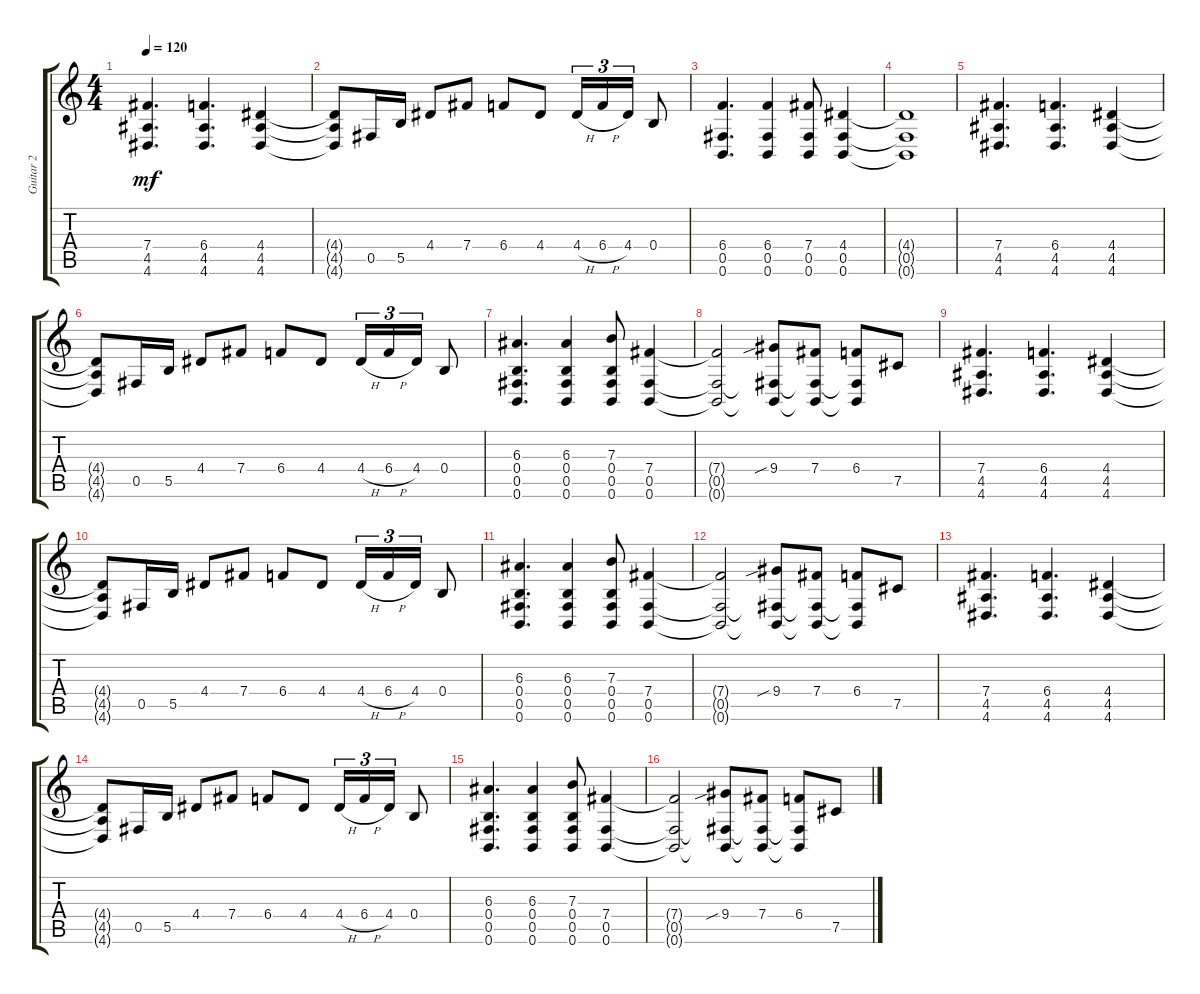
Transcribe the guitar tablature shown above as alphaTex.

\track ("Guitar 2" "Guitar 2") {instrument distortionguitar}
\staff {score tabs}
\tuning (Db4 Ab3 E3 B2 Gb2 B1) {hide}
\ts (4 4)
\tempo 120
\clef g2
\ks c
(7.4 4.5 4.6).4{d dy mf} (6.4 4.5 4.6).4{d} (4.4 4.5 4.6).4 |
(4.4{t} 4.5{t} 4.6{t}).8 0.5.16 5.5.16 4.4.8 7.4.8 6.4.8 4.4.8 4.4{h}.16{tu (3 2)} 6.4{h}.16{tu (3 2)} 4.4.16{tu (3 2)} 0.4.8 |
(6.4 0.5 0.6).4{d} (6.4 0.5 0.6).4 (7.4 0.5 0.6).8 (4.4 0.5 0.6).4 |
(4.4{t} 0.5{t} 0.6{t}).1 |
(7.4 4.5 4.6).4{d} (6.4 4.5 4.6).4{d} (4.4 4.5 4.6).4 |
(4.4{t} 4.5{t} 4.6{t}).8 0.5.16 5.5.16 4.4.8 7.4.8 6.4.8 4.4.8 4.4{h}.16{tu (3 2)} 6.4{h}.16{tu (3 2)} 4.4.16{tu (3 2)} 0.4.8 |
(6.3 0.4 0.5 0.6).4{d} (6.3 0.4 0.5 0.6).4 (7.3 0.4 0.5 0.6).8 (7.4 0.5 0.6).4 |
(7.4{t} 0.5{t} 0.6{t}).2 (9.4{sib} 0.5{t} 0.6{t}).8 (7.4 0.5{t} 0.6{t}).8 (6.4 0.5{t} 0.6{t}).8 7.5.8 |
(7.4 4.5 4.6).4{d} (6.4 4.5 4.6).4{d} (4.4 4.5 4.6).4 |
(4.4{t} 4.5{t} 4.6{t}).8 0.5.16 5.5.16 4.4.8 7.4.8 6.4.8 4.4.8 4.4{h}.16{tu (3 2)} 6.4{h}.16{tu (3 2)} 4.4.16{tu (3 2)} 0.4.8 |
(6.3 0.4 0.5 0.6).4{d} (6.3 0.4 0.5 0.6).4 (7.3 0.4 0.5 0.6).8 (7.4 0.5 0.6).4 |
(7.4{t} 0.5{t} 0.6{t}).2 (9.4{sib} 0.5{t} 0.6{t}).8 (7.4 0.5{t} 0.6{t}).8 (6.4 0.5{t} 0.6{t}).8 7.5.8 |
(7.4 4.5 4.6).4{d} (6.4 4.5 4.6).4{d} (4.4 4.5 4.6).4 |
(4.4{t} 4.5{t} 4.6{t}).8 0.5.16 5.5.16 4.4.8 7.4.8 6.4.8 4.4.8 4.4{h}.16{tu (3 2)} 6.4{h}.16{tu (3 2)} 4.4.16{tu (3 2)} 0.4.8 |
(6.3 0.4 0.5 0.6).4{d} (6.3 0.4 0.5 0.6).4 (7.3 0.4 0.5 0.6).8 (7.4 0.5 0.6).4 |
(7.4{t} 0.5{t} 0.6{t}).2 (9.4{sib} 0.5{t} 0.6{t}).8 (7.4 0.5{t} 0.6{t}).8 (6.4 0.5{t} 0.6{t}).8 7.5.8
